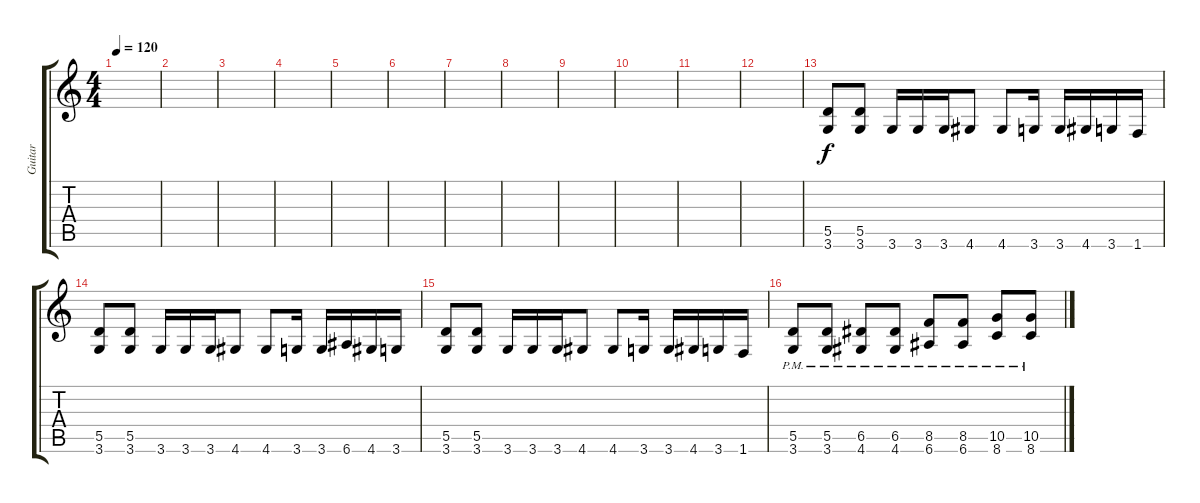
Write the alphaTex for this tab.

\track ("Guitar" "Guitar") {instrument distortionguitar}
\staff {score tabs}
\tuning (E4 B3 G3 D3 A2 E2) {hide}
\ts (4 4)
\tempo 120
\clef g2
\ks c
|
|
|
|
|
|
|
|
|
|
|
|
(5.5 3.6).8 (5.5 3.6).8 3.6.16 3.6.16 3.6.16 4.6.8 4.6.8 3.6.16 3.6.16 4.6.16 3.6.16 1.6.16 |
(5.5 3.6).8 (5.5 3.6).8 3.6.16 3.6.16 3.6.16 4.6.8 4.6.8 3.6.16 3.6.16 6.6.16 4.6.16 3.6.16 |
(5.5 3.6).8 (5.5 3.6).8 3.6.16 3.6.16 3.6.16 4.6.8 4.6.8 3.6.16 3.6.16 4.6.16 3.6.16 1.6.16 |
(5.5{pm} 3.6{pm}).8 (5.5{pm} 3.6{pm}).8 (6.5{pm} 4.6{pm}).8 (6.5{pm} 4.6{pm}).8 (8.5{pm} 6.6{pm}).8 (8.5{pm} 6.6{pm}).8 (10.5{pm} 8.6{pm}).8 (10.5{pm} 8.6{pm}).8
